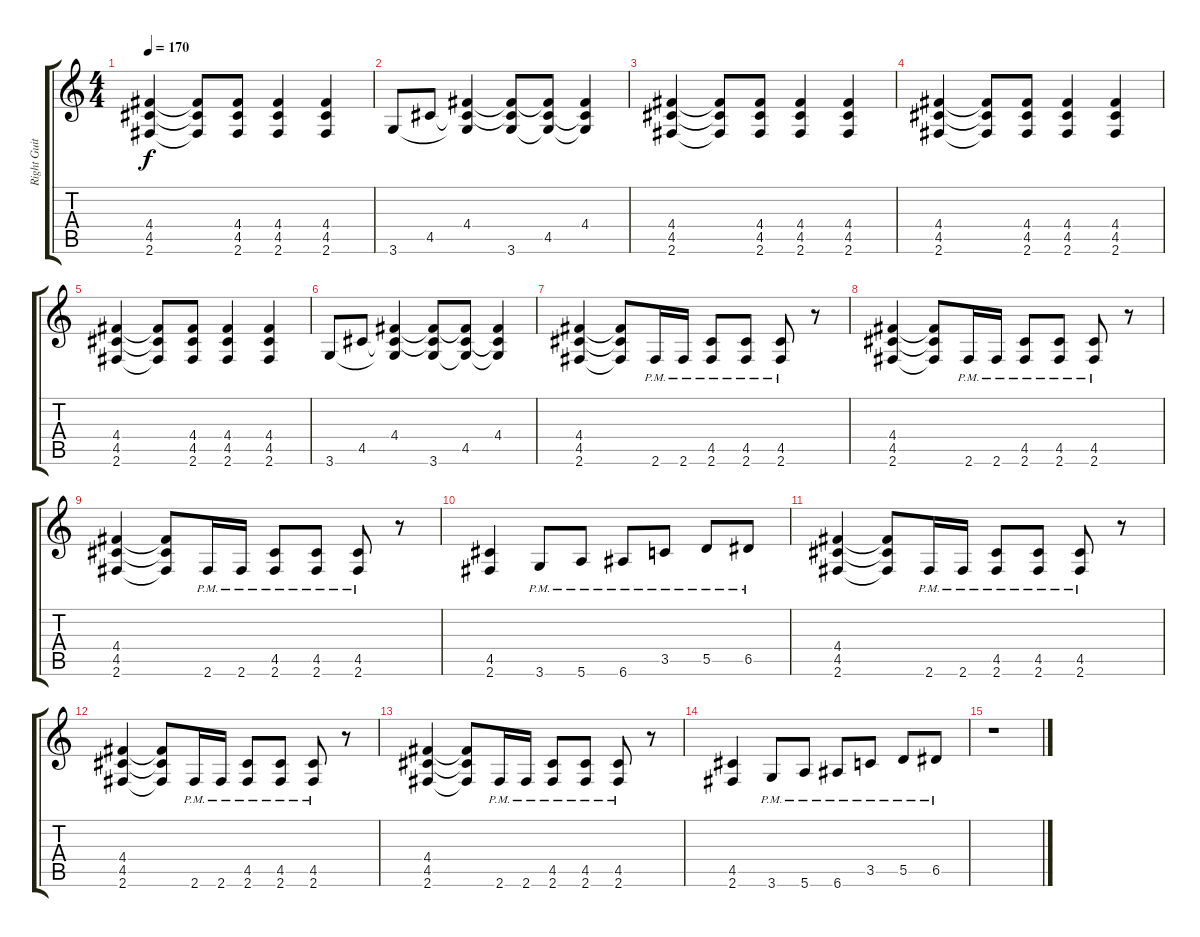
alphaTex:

\track ("Right Guitar" "Right Guit") {instrument distortionguitar}
\staff {score tabs}
\tuning (E4 B3 G3 D3 A2 E2) {hide}
\ts (4 4)
\tempo 170
\clef g2
\ks c
(4.4 4.5 2.6).4{dy f} (4.4{t} 4.5{t} 2.6{t}).8 (4.4 4.5 2.6).8 (4.4 4.5 2.6).4 (4.4 4.5 2.6).4 |
3.6.8 4.5.8 (4.4 4.5{t} 3.6{t}).4 (4.4{t} 4.5{t} 3.6).8 (4.4{t} 4.5 3.6{t}).8 (4.4 4.5{t} 3.6{t}).4 |
(4.4 4.5 2.6).4 (4.4{t} 4.5{t} 2.6{t}).8 (4.4 4.5 2.6).8 (4.4 4.5 2.6).4 (4.4 4.5 2.6).4 |
(4.4 4.5 2.6).4 (4.4{t} 4.5{t} 2.6{t}).8 (4.4 4.5 2.6).8 (4.4 4.5 2.6).4 (4.4 4.5 2.6).4 |
(4.4 4.5 2.6).4 (4.4{t} 4.5{t} 2.6{t}).8 (4.4 4.5 2.6).8 (4.4 4.5 2.6).4 (4.4 4.5 2.6).4 |
3.6.8 4.5.8 (4.4 4.5{t} 3.6{t}).4 (4.4{t} 4.5{t} 3.6).8 (4.4{t} 4.5 3.6{t}).8 (4.4 4.5{t} 3.6{t}).4 |
(4.4 4.5 2.6).4 (4.4{t} 4.5{t} 2.6{t}).8 2.6{pm}.16 2.6{pm}.16 (4.5{pm} 2.6{pm}).8 (4.5{pm} 2.6{pm}).8 (4.5{pm} 2.6{pm}).8 r.8 |
(4.4 4.5 2.6).4 (4.4{t} 4.5{t} 2.6{t}).8 2.6{pm}.16 2.6{pm}.16 (4.5{pm} 2.6{pm}).8 (4.5{pm} 2.6{pm}).8 (4.5{pm} 2.6{pm}).8 r.8 |
(4.4 4.5 2.6).4 (4.4{t} 4.5{t} 2.6{t}).8 2.6{pm}.16 2.6{pm}.16 (4.5{pm} 2.6{pm}).8 (4.5{pm} 2.6{pm}).8 (4.5{pm} 2.6{pm}).8 r.8 |
(4.5 2.6).4 3.6{pm}.8 5.6{pm}.8 6.6{pm}.8 3.5{pm}.8 5.5{pm}.8 6.5{pm}.8 |
(4.4 4.5 2.6).4 (4.4{t} 4.5{t} 2.6{t}).8 2.6{pm}.16 2.6{pm}.16 (4.5{pm} 2.6{pm}).8 (4.5{pm} 2.6{pm}).8 (4.5{pm} 2.6{pm}).8 r.8 |
(4.4 4.5 2.6).4 (4.4{t} 4.5{t} 2.6{t}).8 2.6{pm}.16 2.6{pm}.16 (4.5{pm} 2.6{pm}).8 (4.5{pm} 2.6{pm}).8 (4.5{pm} 2.6{pm}).8 r.8 |
(4.4 4.5 2.6).4 (4.4{t} 4.5{t} 2.6{t}).8 2.6{pm}.16 2.6{pm}.16 (4.5{pm} 2.6{pm}).8 (4.5{pm} 2.6{pm}).8 (4.5{pm} 2.6{pm}).8 r.8 |
(4.5 2.6).4 3.6{pm}.8 5.6{pm}.8 6.6{pm}.8 3.5{pm}.8 5.5{pm}.8 6.5{pm}.8 |
r.1
